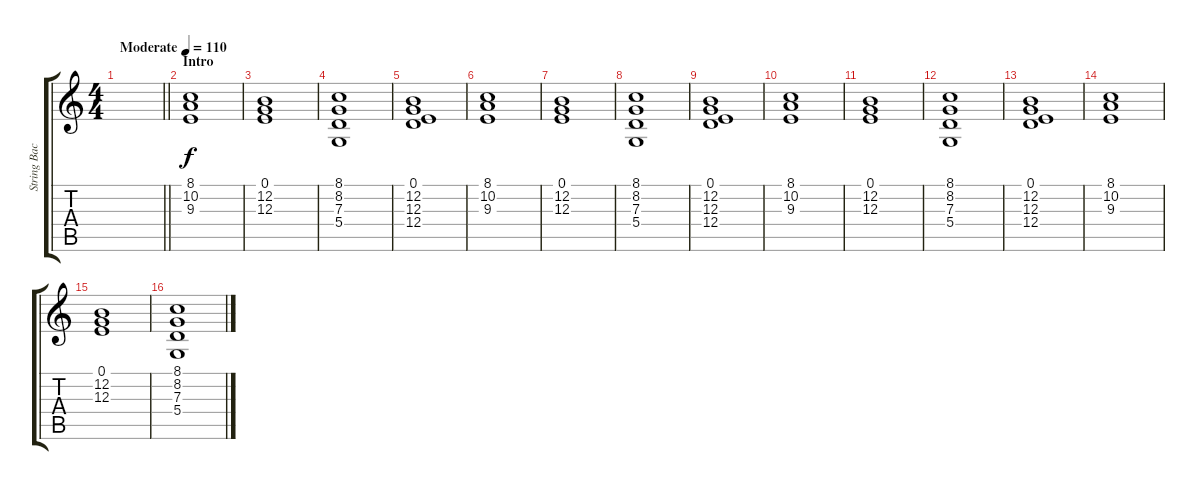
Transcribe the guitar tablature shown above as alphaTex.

\track ("String Background" "String Bac") {instrument stringensemble1}
\staff {score tabs}
\tuning (E4 B3 G3 D3 A2 E2) {hide}
\ts (4 4)
\tempo (110 "Moderate")
\clef g2
\barLineRight lightlight
\ks c
|
\section ("" "Intro")
(8.1 10.2 9.3).1 |
(0.1 12.2 12.3).1 |
(8.1 8.2 7.3 5.4).1 |
(0.1 12.2 12.3 12.4).1 |
(8.1 10.2 9.3).1 |
(0.1 12.2 12.3).1 |
(8.1 8.2 7.3 5.4).1 |
(0.1 12.2 12.3 12.4).1 |
(8.1 10.2 9.3).1 |
(0.1 12.2 12.3).1 |
(8.1 8.2 7.3 5.4).1 |
(0.1 12.2 12.3 12.4).1 |
(8.1 10.2 9.3).1 |
(0.1 12.2 12.3).1 |
(8.1 8.2 7.3 5.4).1
